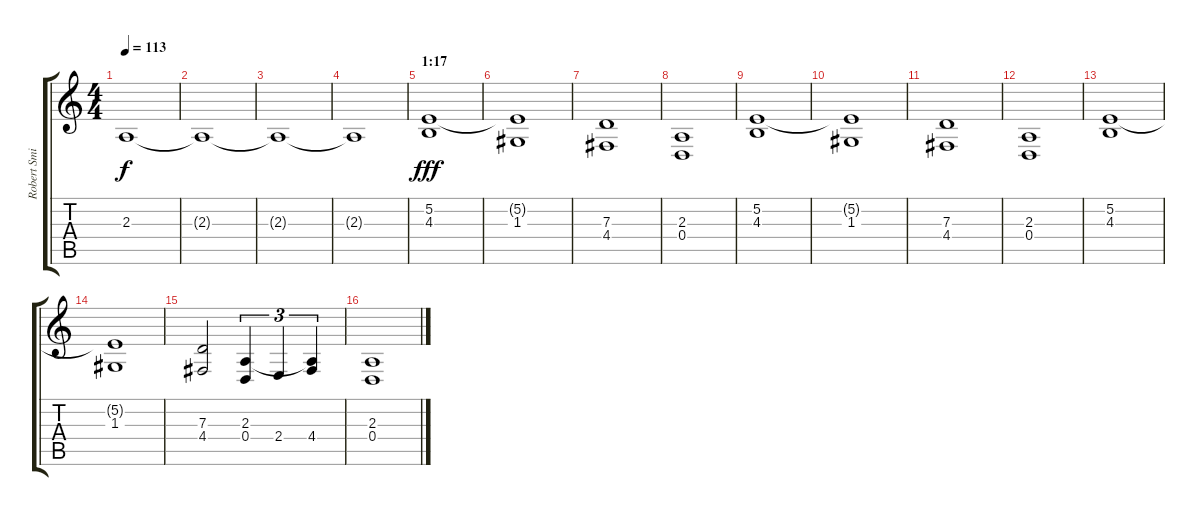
\track ("Robert Smith (keyboard 1)" "Robert Smi") {instrument pad2warm}
\staff {score tabs}
\tuning (E4 B3 G3 D3 A2 E2) {hide}
\ts (4 4)
\tempo 113
\clef g2
\ks c
2.3{t}.1{dy f} |
2.3{t}.1 |
2.3{t}.1 |
2.3{t}.1 |
\section ("" "1:17")
(5.2 4.3).1{dy fff} |
(5.2{t} 1.3).1 |
(7.3 4.4).1 |
(2.3 0.4).1 |
(5.2 4.3).1 |
(5.2{t} 1.3).1 |
(7.3 4.4).1 |
(2.3 0.4).1 |
(5.2 4.3).1 |
(5.2{t} 1.3).1 |
(7.3 4.4).2 (2.3 0.4).4{tu (3 2)} 2.4.4{tu (3 2)} (2.3{t} 4.4).4{tu (3 2)} |
(2.3 0.4).1
